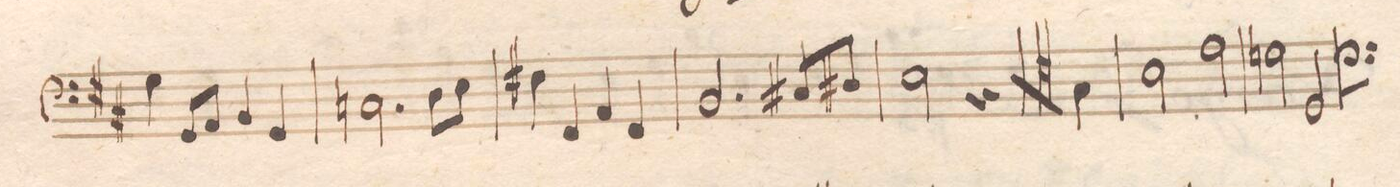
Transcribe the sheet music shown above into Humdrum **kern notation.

**kern	**dynam
*I"Basso e Violoncello.	*
*clefF4	*
*k[f#c#]	*
*met(c|)	*
*M2/2	*
4G\	.
8GG/L	.
8AA/J	.
4BB/	.
4GG/	.
=67	=67
2.Cn\	.
8D\L	.
8E\J	.
=68	=68
4F#X\	.
4FF#/	.
4AA/	.
4FF#/	.
=69	=69
2.BB/	.
8C#X/L	.
8D#X\J	.
=70	=70
2E\	.
4r	.
*clefC4	*
4G\	.
=71	=71
2B\	.
2e\	.
=72	=72
2dn\	.
2D/	.
=73	=73
*-	*-
